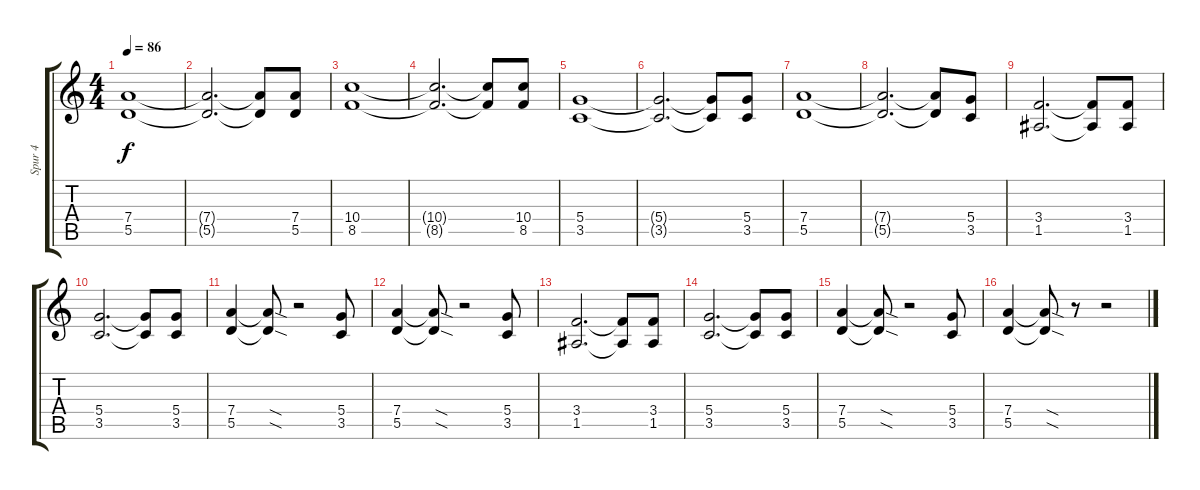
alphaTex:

\track ("Spur 4" "Spur 4") {instrument distortionguitar}
\staff {score tabs}
\tuning (E4 B3 G3 D3 A2 D2) {hide}
\ts (4 4)
\tempo 86
\clef g2
\ks c
(7.4 5.5).1{dy f} |
(7.4{t} 5.5{t}).2{d} (7.4{t} 5.5{t}).8 (7.4 5.5).8 |
(10.4 8.5).1 |
(10.4{t} 8.5{t}).2{d} (10.4{t} 8.5{t}).8 (10.4 8.5).8 |
(5.4 3.5).1 |
(5.4{t} 3.5{t}).2{d} (5.4{t} 3.5{t}).8 (5.4 3.5).8 |
(7.4 5.5).1 |
(7.4{t} 5.5{t}).2{d} (7.4{t} 5.5{t}).8 (5.4 3.5).8 |
(3.4 1.5).2{d} (3.4{t} 1.5{t}).8 (3.4 1.5).8 |
(5.4 3.5).2{d} (5.4{t} 3.5{t}).8 (5.4 3.5).8 |
(7.4 5.5).4 (7.4{sod t} 5.5{sod t}).8 r.2 (5.4 3.5).8 |
(7.4 5.5).4 (7.4{sod t} 5.5{sod t}).8 r.2 (5.4 3.5).8 |
(3.4 1.5).2{d} (3.4{t} 1.5{t}).8 (3.4 1.5).8 |
(5.4 3.5).2{d} (5.4{t} 3.5{t}).8 (5.4 3.5).8 |
(7.4 5.5).4 (7.4{sod t} 5.5{sod t}).8 r.2 (5.4 3.5).8 |
(7.4 5.5).4 (7.4{sod t} 5.5{sod t}).8 r.8 r.2
